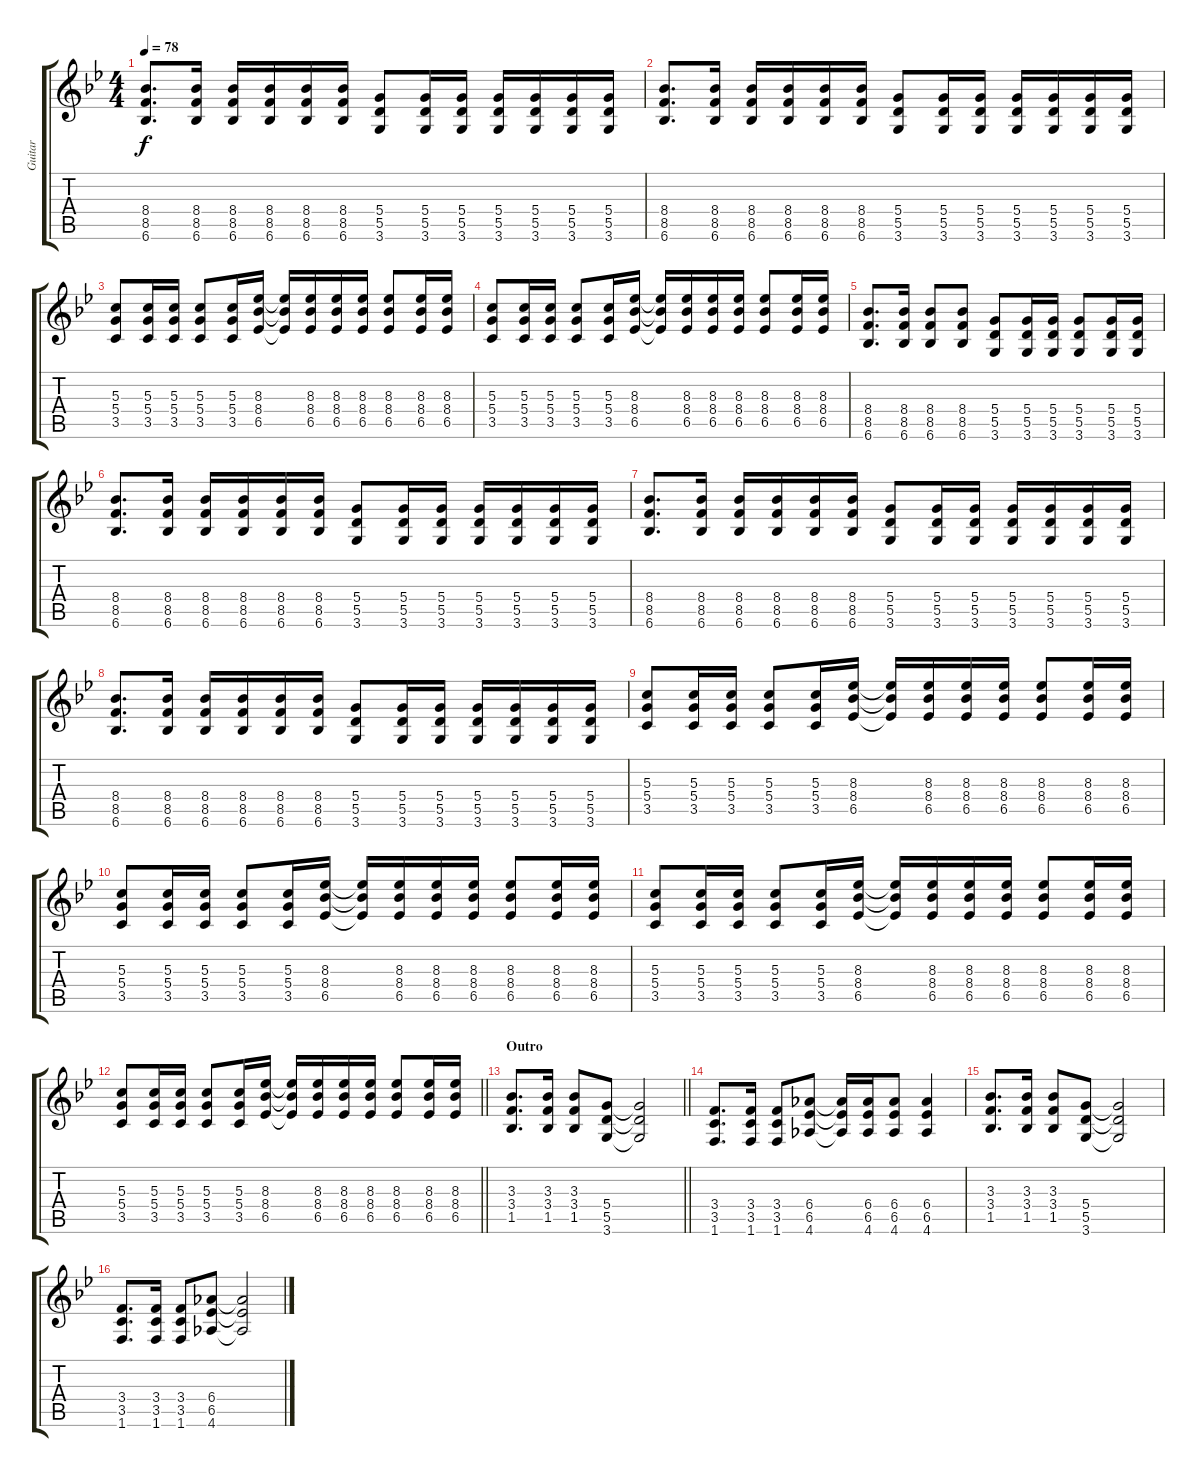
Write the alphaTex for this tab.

\track ("Guitar" "Guitar") {instrument distortionguitar}
\staff {score tabs}
\tuning (E4 B3 G3 D3 A2 E2) {hide}
\ts (4 4)
\tempo 78
\clef g2
\ks gminor
(8.4 8.5 6.6).8{d dy f} (8.4 8.5 6.6).16 (8.4 8.5 6.6).16 (8.4 8.5 6.6).16 (8.4 8.5 6.6).16 (8.4 8.5 6.6).16 (5.4 5.5 3.6).8 (5.4 5.5 3.6).16 (5.4 5.5 3.6).16 (5.4 5.5 3.6).16 (5.4 5.5 3.6).16 (5.4 5.5 3.6).16 (5.4 5.5 3.6).16 |
(8.4 8.5 6.6).8{d} (8.4 8.5 6.6).16 (8.4 8.5 6.6).16 (8.4 8.5 6.6).16 (8.4 8.5 6.6).16 (8.4 8.5 6.6).16 (5.4 5.5 3.6).8 (5.4 5.5 3.6).16 (5.4 5.5 3.6).16 (5.4 5.5 3.6).16 (5.4 5.5 3.6).16 (5.4 5.5 3.6).16 (5.4 5.5 3.6).16 |
(5.3 5.4 3.5).8 (5.3 5.4 3.5).16 (5.3 5.4 3.5).16 (5.3 5.4 3.5).8 (5.3 5.4 3.5).16 (8.3 8.4 6.5).16 (8.3{t} 8.4{t} 6.5{t}).16 (8.3 8.4 6.5).16 (8.3 8.4 6.5).16 (8.3 8.4 6.5).16 (8.3 8.4 6.5).8 (8.3 8.4 6.5).16 (8.3 8.4 6.5).16 |
(5.3 5.4 3.5).8 (5.3 5.4 3.5).16 (5.3 5.4 3.5).16 (5.3 5.4 3.5).8 (5.3 5.4 3.5).16 (8.3 8.4 6.5).16 (8.3{t} 8.4{t} 6.5{t}).16 (8.3 8.4 6.5).16 (8.3 8.4 6.5).16 (8.3 8.4 6.5).16 (8.3 8.4 6.5).8 (8.3 8.4 6.5).16 (8.3 8.4 6.5).16 |
(8.4 8.5 6.6).8{d} (8.4 8.5 6.6).16 (8.4 8.5 6.6).8 (8.4 8.5 6.6).8 (5.4 5.5 3.6).8 (5.4 5.5 3.6).16 (5.4 5.5 3.6).16 (5.4 5.5 3.6).8 (5.4 5.5 3.6).16 (5.4 5.5 3.6).16 |
(8.4 8.5 6.6).8{d} (8.4 8.5 6.6).16 (8.4 8.5 6.6).16 (8.4 8.5 6.6).16 (8.4 8.5 6.6).16 (8.4 8.5 6.6).16 (5.4 5.5 3.6).8 (5.4 5.5 3.6).16 (5.4 5.5 3.6).16 (5.4 5.5 3.6).16 (5.4 5.5 3.6).16 (5.4 5.5 3.6).16 (5.4 5.5 3.6).16 |
(8.4 8.5 6.6).8{d} (8.4 8.5 6.6).16 (8.4 8.5 6.6).16 (8.4 8.5 6.6).16 (8.4 8.5 6.6).16 (8.4 8.5 6.6).16 (5.4 5.5 3.6).8 (5.4 5.5 3.6).16 (5.4 5.5 3.6).16 (5.4 5.5 3.6).16 (5.4 5.5 3.6).16 (5.4 5.5 3.6).16 (5.4 5.5 3.6).16 |
(8.4 8.5 6.6).8{d} (8.4 8.5 6.6).16 (8.4 8.5 6.6).16 (8.4 8.5 6.6).16 (8.4 8.5 6.6).16 (8.4 8.5 6.6).16 (5.4 5.5 3.6).8 (5.4 5.5 3.6).16 (5.4 5.5 3.6).16 (5.4 5.5 3.6).16 (5.4 5.5 3.6).16 (5.4 5.5 3.6).16 (5.4 5.5 3.6).16 |
(5.3 5.4 3.5).8 (5.3 5.4 3.5).16 (5.3 5.4 3.5).16 (5.3 5.4 3.5).8 (5.3 5.4 3.5).16 (8.3 8.4 6.5).16 (8.3{t} 8.4{t} 6.5{t}).16 (8.3 8.4 6.5).16 (8.3 8.4 6.5).16 (8.3 8.4 6.5).16 (8.3 8.4 6.5).8 (8.3 8.4 6.5).16 (8.3 8.4 6.5).16 |
(5.3 5.4 3.5).8 (5.3 5.4 3.5).16 (5.3 5.4 3.5).16 (5.3 5.4 3.5).8 (5.3 5.4 3.5).16 (8.3 8.4 6.5).16 (8.3{t} 8.4{t} 6.5{t}).16 (8.3 8.4 6.5).16 (8.3 8.4 6.5).16 (8.3 8.4 6.5).16 (8.3 8.4 6.5).8 (8.3 8.4 6.5).16 (8.3 8.4 6.5).16 |
(5.3 5.4 3.5).8 (5.3 5.4 3.5).16 (5.3 5.4 3.5).16 (5.3 5.4 3.5).8 (5.3 5.4 3.5).16 (8.3 8.4 6.5).16 (8.3{t} 8.4{t} 6.5{t}).16 (8.3 8.4 6.5).16 (8.3 8.4 6.5).16 (8.3 8.4 6.5).16 (8.3 8.4 6.5).8 (8.3 8.4 6.5).16 (8.3 8.4 6.5).16 |
\barLineRight lightlight
(5.3 5.4 3.5).8 (5.3 5.4 3.5).16 (5.3 5.4 3.5).16 (5.3 5.4 3.5).8 (5.3 5.4 3.5).16 (8.3 8.4 6.5).16 (8.3{t} 8.4{t} 6.5{t}).16 (8.3 8.4 6.5).16 (8.3 8.4 6.5).16 (8.3 8.4 6.5).16 (8.3 8.4 6.5).8 (8.3 8.4 6.5).16 (8.3 8.4 6.5).16 |
\section ("" "Outro")
\barLineRight lightlight
(3.3 3.4 1.5).8{d} (3.3 3.4 1.5).16 (3.3 3.4 1.5).8 (5.4 5.5 3.6).8 (5.4{t} 5.5{t} 3.6{t}).2 |
(3.4 3.5 1.6).8{d} (3.4 3.5 1.6).16 (3.4 3.5 1.6).8 (6.4 6.5 4.6).8 (6.4{t} 6.5{t} 4.6{t}).16 (6.4 6.5 4.6).16 (6.4 6.5 4.6).8 (6.4 6.5 4.6).4 |
(3.3 3.4 1.5).8{d} (3.3 3.4 1.5).16 (3.3 3.4 1.5).8 (5.4 5.5 3.6).8 (5.4{t} 5.5{t} 3.6{t}).2 |
(3.4 3.5 1.6).8{d} (3.4 3.5 1.6).16 (3.4 3.5 1.6).8 (6.4 6.5 4.6).8 (6.4{t} 6.5{t} 4.6{t}).2
